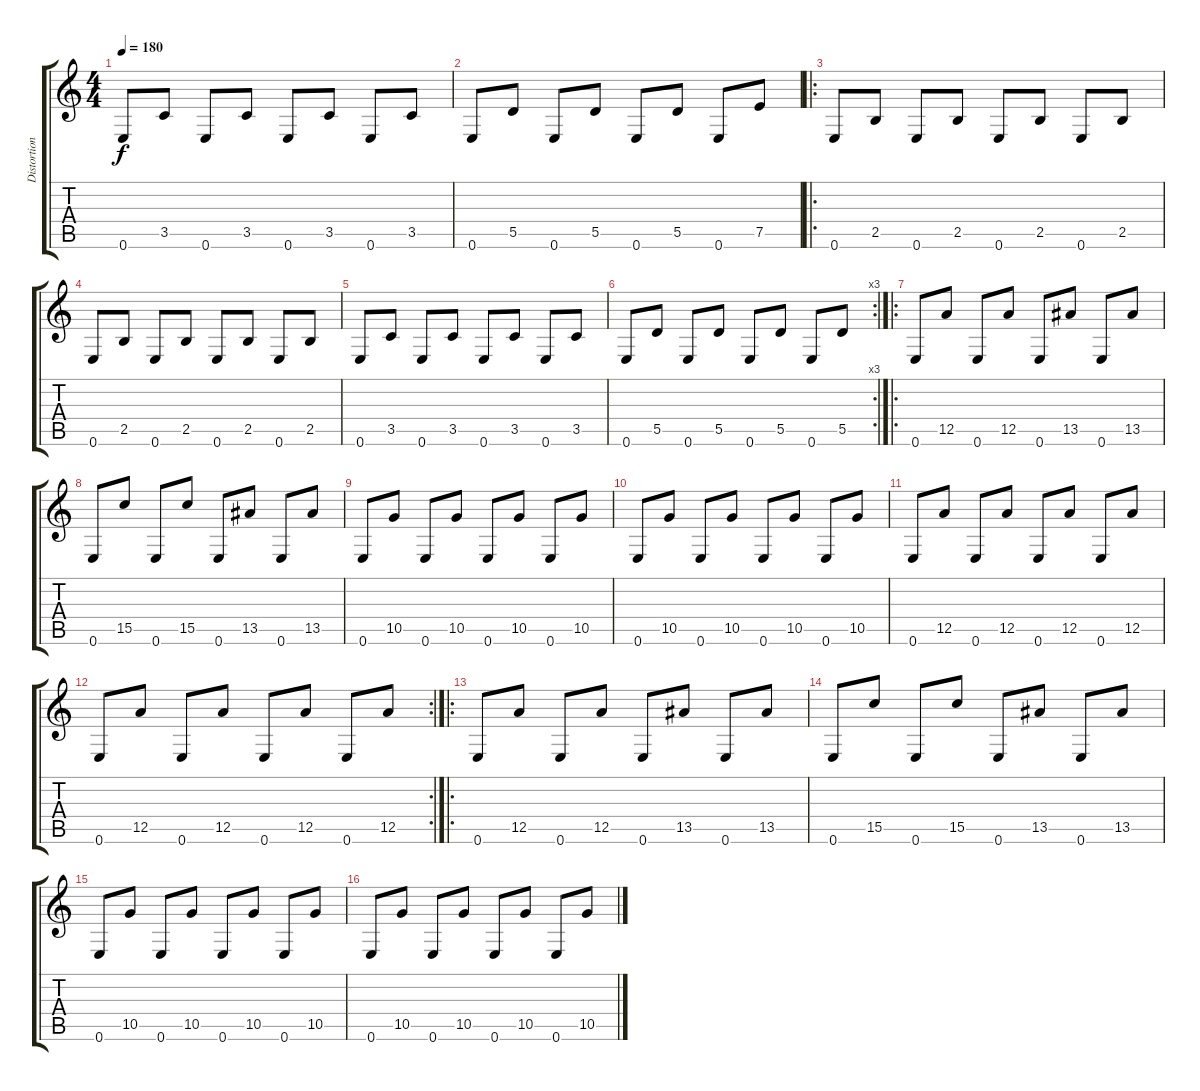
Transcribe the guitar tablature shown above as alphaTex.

\track ("Distortion Gtr." "Distortion") {instrument distortionguitar}
\staff {score tabs}
\tuning (E4 B3 G3 D3 A2 E2) {hide}
\ts (4 4)
\tempo 180
\clef g2
\ks c
0.6.8{dy f} 3.5.8 0.6.8 3.5.8 0.6.8 3.5.8 0.6.8 3.5.8 |
0.6.8 5.5.8 0.6.8 5.5.8 0.6.8 5.5.8 0.6.8 7.5.8 |
\ro
0.6.8 2.5.8 0.6.8 2.5.8 0.6.8 2.5.8 0.6.8 2.5.8 |
0.6.8 2.5.8 0.6.8 2.5.8 0.6.8 2.5.8 0.6.8 2.5.8 |
0.6.8 3.5.8 0.6.8 3.5.8 0.6.8 3.5.8 0.6.8 3.5.8 |
\rc 3
0.6.8 5.5.8 0.6.8 5.5.8 0.6.8 5.5.8 0.6.8 5.5.8 |
\ro
0.6.8 12.5.8 0.6.8 12.5.8 0.6.8 13.5.8 0.6.8 13.5.8 |
0.6.8 15.5.8 0.6.8 15.5.8 0.6.8 13.5.8 0.6.8 13.5.8 |
0.6.8 10.5.8 0.6.8 10.5.8 0.6.8 10.5.8 0.6.8 10.5.8 |
0.6.8 10.5.8 0.6.8 10.5.8 0.6.8 10.5.8 0.6.8 10.5.8 |
0.6.8 12.5.8 0.6.8 12.5.8 0.6.8 12.5.8 0.6.8 12.5.8 |
\rc 2
0.6.8 12.5.8 0.6.8 12.5.8 0.6.8 12.5.8 0.6.8 12.5.8 |
\ro
0.6.8 12.5.8 0.6.8 12.5.8 0.6.8 13.5.8 0.6.8 13.5.8 |
0.6.8 15.5.8 0.6.8 15.5.8 0.6.8 13.5.8 0.6.8 13.5.8 |
0.6.8 10.5.8 0.6.8 10.5.8 0.6.8 10.5.8 0.6.8 10.5.8 |
0.6.8 10.5.8 0.6.8 10.5.8 0.6.8 10.5.8 0.6.8 10.5.8
